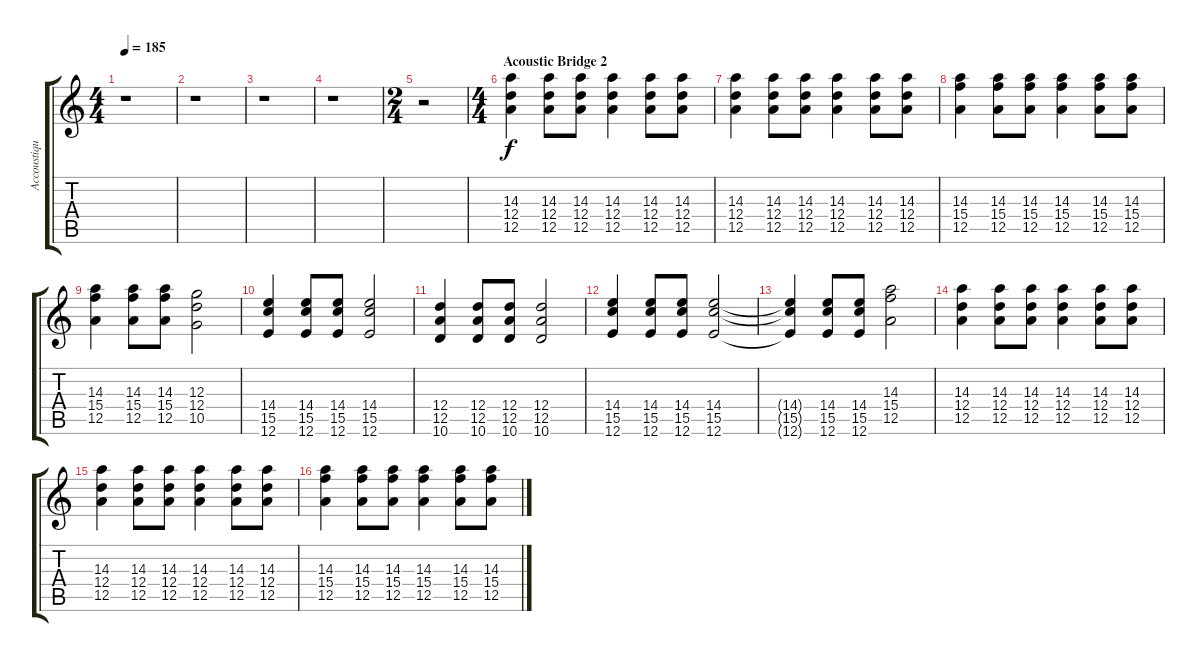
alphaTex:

\track ("Accoustique 1 " "Accoustiqu") {instrument acousticguitarsteel}
\staff {score tabs}
\tuning (E4 B3 G3 D3 A2 E2) {hide}
\ts (4 4)
\tempo 185
\clef g2
\ks c
r.1{dy f} |
r.1 |
r.1 |
r.1 |
\ts (2 4)
r.2 |
\ts (4 4)
\section ("" "Acoustic Bridge 2")
(14.3 12.4 12.5).4 (14.3 12.4 12.5).8 (14.3 12.4 12.5).8 (14.3 12.4 12.5).4 (14.3 12.4 12.5).8 (14.3 12.4 12.5).8 |
(14.3 12.4 12.5).4 (14.3 12.4 12.5).8 (14.3 12.4 12.5).8 (14.3 12.4 12.5).4 (14.3 12.4 12.5).8 (14.3 12.4 12.5).8 |
(14.3 15.4 12.5).4 (14.3 15.4 12.5).8 (14.3 15.4 12.5).8 (14.3 15.4 12.5).4 (14.3 15.4 12.5).8 (14.3 15.4 12.5).8 |
(14.3 15.4 12.5).4 (14.3 15.4 12.5).8 (14.3 15.4 12.5).8 (12.3 12.4 10.5).2 |
(14.4 15.5 12.6).4 (14.4 15.5 12.6).8 (14.4 15.5 12.6).8 (14.4 15.5 12.6).2 |
(12.4 12.5 10.6).4 (12.4 12.5 10.6).8 (12.4 12.5 10.6).8 (12.4 12.5 10.6).2 |
(14.4 15.5 12.6).4 (14.4 15.5 12.6).8 (14.4 15.5 12.6).8 (14.4 15.5 12.6).2 |
(14.4{t} 15.5{t} 12.6{t}).4 (14.4 15.5 12.6).8 (14.4 15.5 12.6).8 (14.3 15.4 12.5).2 |
(14.3 12.4 12.5).4 (14.3 12.4 12.5).8 (14.3 12.4 12.5).8 (14.3 12.4 12.5).4 (14.3 12.4 12.5).8 (14.3 12.4 12.5).8 |
(14.3 12.4 12.5).4 (14.3 12.4 12.5).8 (14.3 12.4 12.5).8 (14.3 12.4 12.5).4 (14.3 12.4 12.5).8 (14.3 12.4 12.5).8 |
(14.3 15.4 12.5).4 (14.3 15.4 12.5).8 (14.3 15.4 12.5).8 (14.3 15.4 12.5).4 (14.3 15.4 12.5).8 (14.3 15.4 12.5).8
